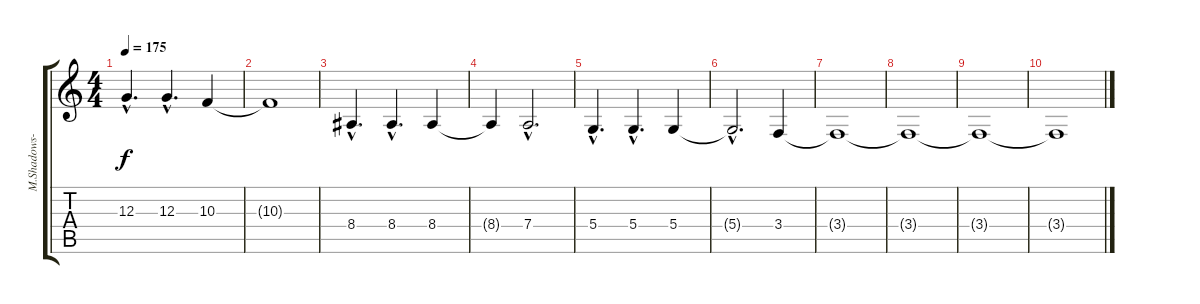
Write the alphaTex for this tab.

\track ("M.Shadows-Vocals" "M.Shadows-") {instrument clarinet}
\staff {score tabs}
\tuning (E4 B3 G3 D3 A2 E2) {hide}
\ts (4 4)
\tempo 175
\clef g2
\ks c
12.3{hac}.4{d dy f} 12.3{hac}.4{d} 10.3.4 |
10.3{t}.1 |
8.4{hac}.4{d} 8.4{hac}.4{d} 8.4.4 |
8.4{t}.4 7.4{hac}.2{d} |
5.4{hac}.4{d} 5.4{hac}.4{d} 5.4.4 |
5.4{hac t}.2{d} 3.4.4 |
3.4{t}.1 |
3.4{t}.1 |
3.4{t}.1 |
3.4{t}.1
